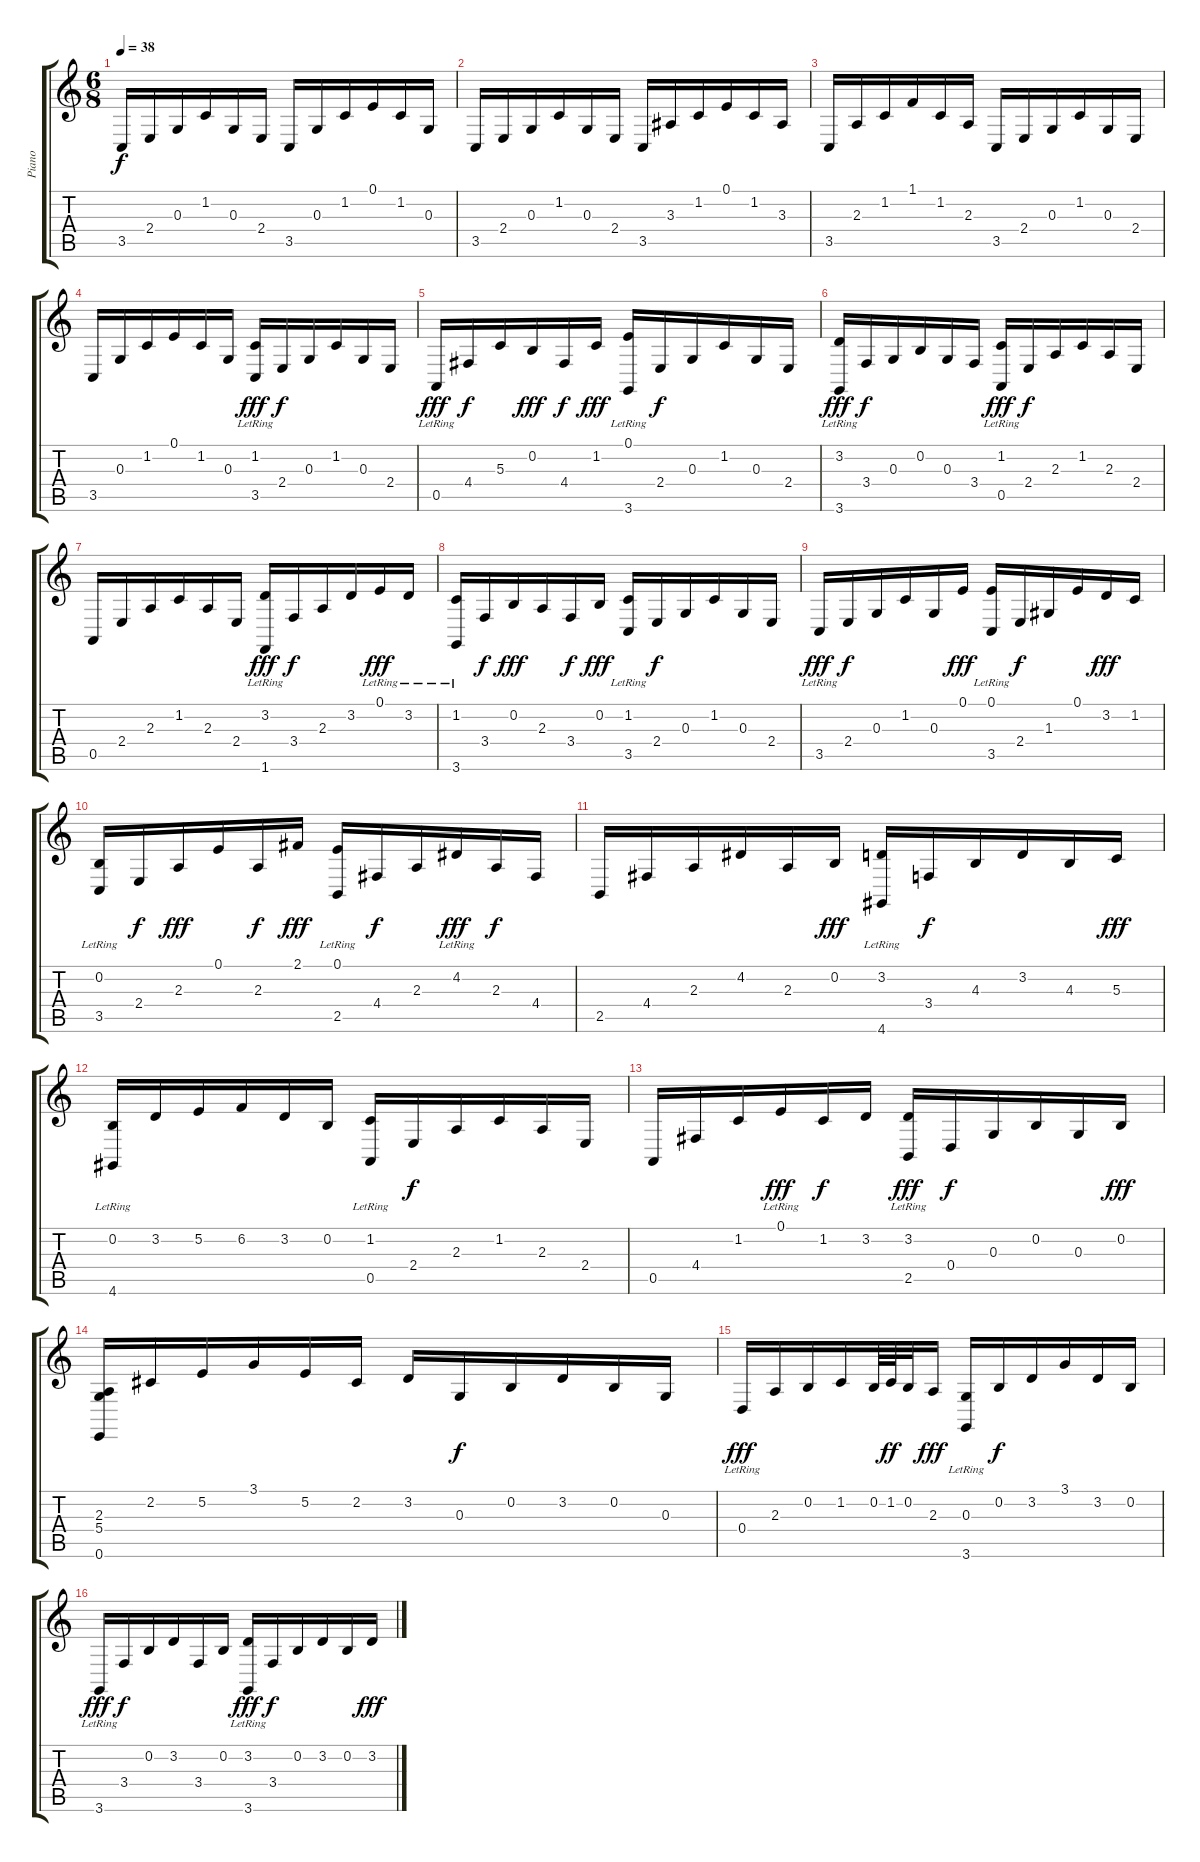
\track ("Piano" "Piano") {instrument acousticgrandpiano}
\staff {score tabs}
\tuning (E4 B3 G3 D3 A2 E2) {hide}
\ts (6 8)
\tempo 38
\clef g2
\ks c
3.5.16{dy f volume 7 instrument acousticgrandpiano} 2.4.16{volume 11} 0.3.16 1.2.16 0.3.16 2.4.16 3.5.16 0.3.16 1.2.16 0.1.16 1.2.16 0.3.16 |
3.5.16 2.4.16 0.3.16 1.2.16 0.3.16 2.4.16 3.5.16 3.3.16 1.2.16 0.1.16 1.2.16 3.3.16 |
3.5.16 2.3.16 1.2.16 1.1.16 1.2.16 2.3.16 3.5.16 2.4.16 0.3.16 1.2.16 0.3.16 2.4.16 |
3.5.16 0.3.16 1.2.16 0.1.16 1.2.16 0.3.16 (1.2{lr} 3.5{lr}).16{dy fff} 2.4.16{dy f} 0.3.16 1.2.16 0.3.16 2.4.16 |
0.5{lr}.16{dy fff} 4.4.16{dy f} 5.3.16 0.2.16{dy fff} 4.4.16{dy f} 1.2.16{dy fff} (0.1{lr} 3.6{lr}).16 2.4.16{dy f} 0.3.16 1.2.16 0.3.16 2.4.16 |
(3.2{lr} 3.6{lr}).16{dy fff} 3.4.16{dy f} 0.3.16 0.2.16 0.3.16 3.4.16 (1.2{lr} 0.5{lr}).16{dy fff} 2.4.16{dy f} 2.3.16 1.2.16 2.3.16 2.4.16 |
0.5.16 2.4.16 2.3.16 1.2.16 2.3.16 2.4.16 (3.2{lr} 1.6{lr}).16{dy fff} 3.4.16{dy f} 2.3.16 3.2.16 0.1{lr}.16{dy fff} 3.2{lr}.16 |
(1.2{lr} 3.6{lr}).16 3.4.16{dy f} 0.2.16{dy fff} 2.3.16 3.4.16{dy f} 0.2.16{dy fff} (1.2{lr} 3.5{lr}).16 2.4.16{dy f} 0.3.16 1.2.16 0.3.16 2.4.16 |
3.5{lr}.16{dy fff} 2.4.16{dy f} 0.3.16 1.2.16 0.3.16 0.1.16{dy fff} (0.1 3.5{lr}).16 2.4.16{dy f} 1.3.16 0.1.16 3.2.16{dy fff} 1.2.16 |
(0.2 3.5{lr}).16 2.4.16{dy f} 2.3.16{dy fff} 0.1.16 2.3.16{dy f} 2.1.16{dy fff} (0.1 2.5{lr}).16 4.4.16{dy f} 2.3.16 4.2{lr}.16{dy fff} 2.3.16{dy f} 4.4.16 |
2.5.16 4.4.16 2.3.16 4.2.16 2.3.16 0.2.16{dy fff} (3.2{lr} 4.6{lr}).16 3.4.16{dy f} 4.3.16 3.2.16 4.3.16 5.3.16{dy fff} |
(0.2 4.6{lr}).16 3.2.16 5.2.16 6.2.16 3.2.16 0.2.16 (1.2{lr} 0.5{lr}).16 2.4.16{dy f} 2.3.16 1.2.16 2.3.16 2.4.16 |
0.5.16 4.4.16 1.2.16 0.1{lr}.16{dy fff} 1.2.16{dy f} 3.2.16 (3.2{lr} 2.5{lr}).16{dy fff} 0.4.16{dy f} 0.3.16 0.2.16 0.3.16 0.2.16{dy fff} |
(2.3 5.4 0.6).16 2.2.16 5.2.16 3.1.16 5.2.16 2.2.16 3.2.16 0.3.16{dy f} 0.2.16 3.2.16 0.2.16 0.3.16 |
0.4{lr}.16{dy fff} 2.3.16 0.2.16 1.2.16 0.2.64 1.2.64{dy ff} 0.2.32 2.3.16{dy fff} (0.3 3.6{lr}).16 0.2.16{dy f} 3.2.16 3.1.16 3.2.16 0.2.16 |
3.6{lr}.16{dy fff} 3.4.16{dy f} 0.2.16 3.2.16 3.4.16 0.2.16 (3.2 3.6{lr}).16{dy fff} 3.4.16{dy f} 0.2.16 3.2.16 0.2.16 3.2.16{dy fff}
